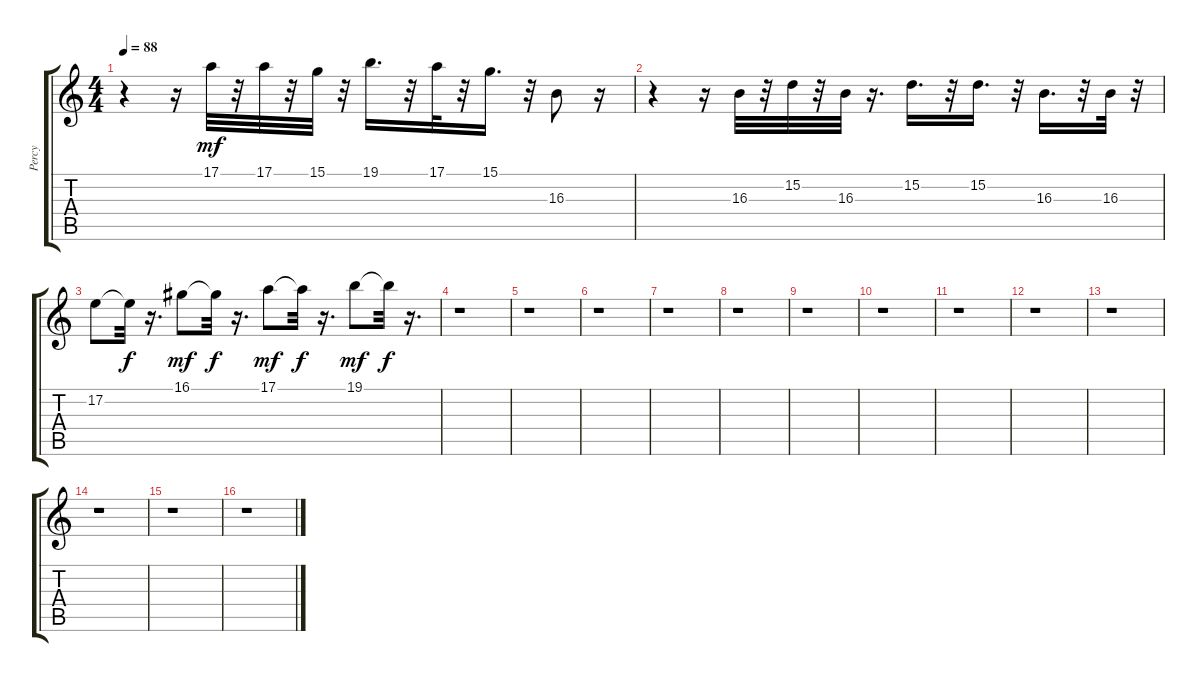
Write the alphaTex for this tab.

\track ("Percy" "Percy") {instrument fx8scifi}
\staff {score tabs}
\tuning (E4 B3 G3 D3 A2 E2) {hide}
\ts (4 4)
\tempo 88
\clef g2
\ks c
r.4{dy f} r.16 17.1.32{dy mf} r.32 17.1.32 r.32 15.1.32 r.32 19.1.16{d} r.32 17.1.32 r.32 15.1.16{d} r.32 16.3.8 r.16 |
r.4 r.16 16.3.32 r.32 15.2.32 r.32 16.3.32 r.16{d} 15.2.16{d} r.32 15.2.16{d} r.32 16.3.16{d} r.32 16.3.32 r.32 |
17.2.8 17.2{t}.32{dy f} r.16{d} 16.1.8{dy mf} 16.1{t}.32{dy f} r.16{d} 17.1.8{dy mf} 17.1{t}.32{dy f} r.16{d} 19.1.8{dy mf} 19.1{t}.32{dy f} r.16{d} |
r.1 |
r.1 |
r.1 |
r.1 |
r.1 |
r.1 |
r.1 |
r.1 |
r.1 |
r.1 |
r.1 |
r.1 |
r.1
